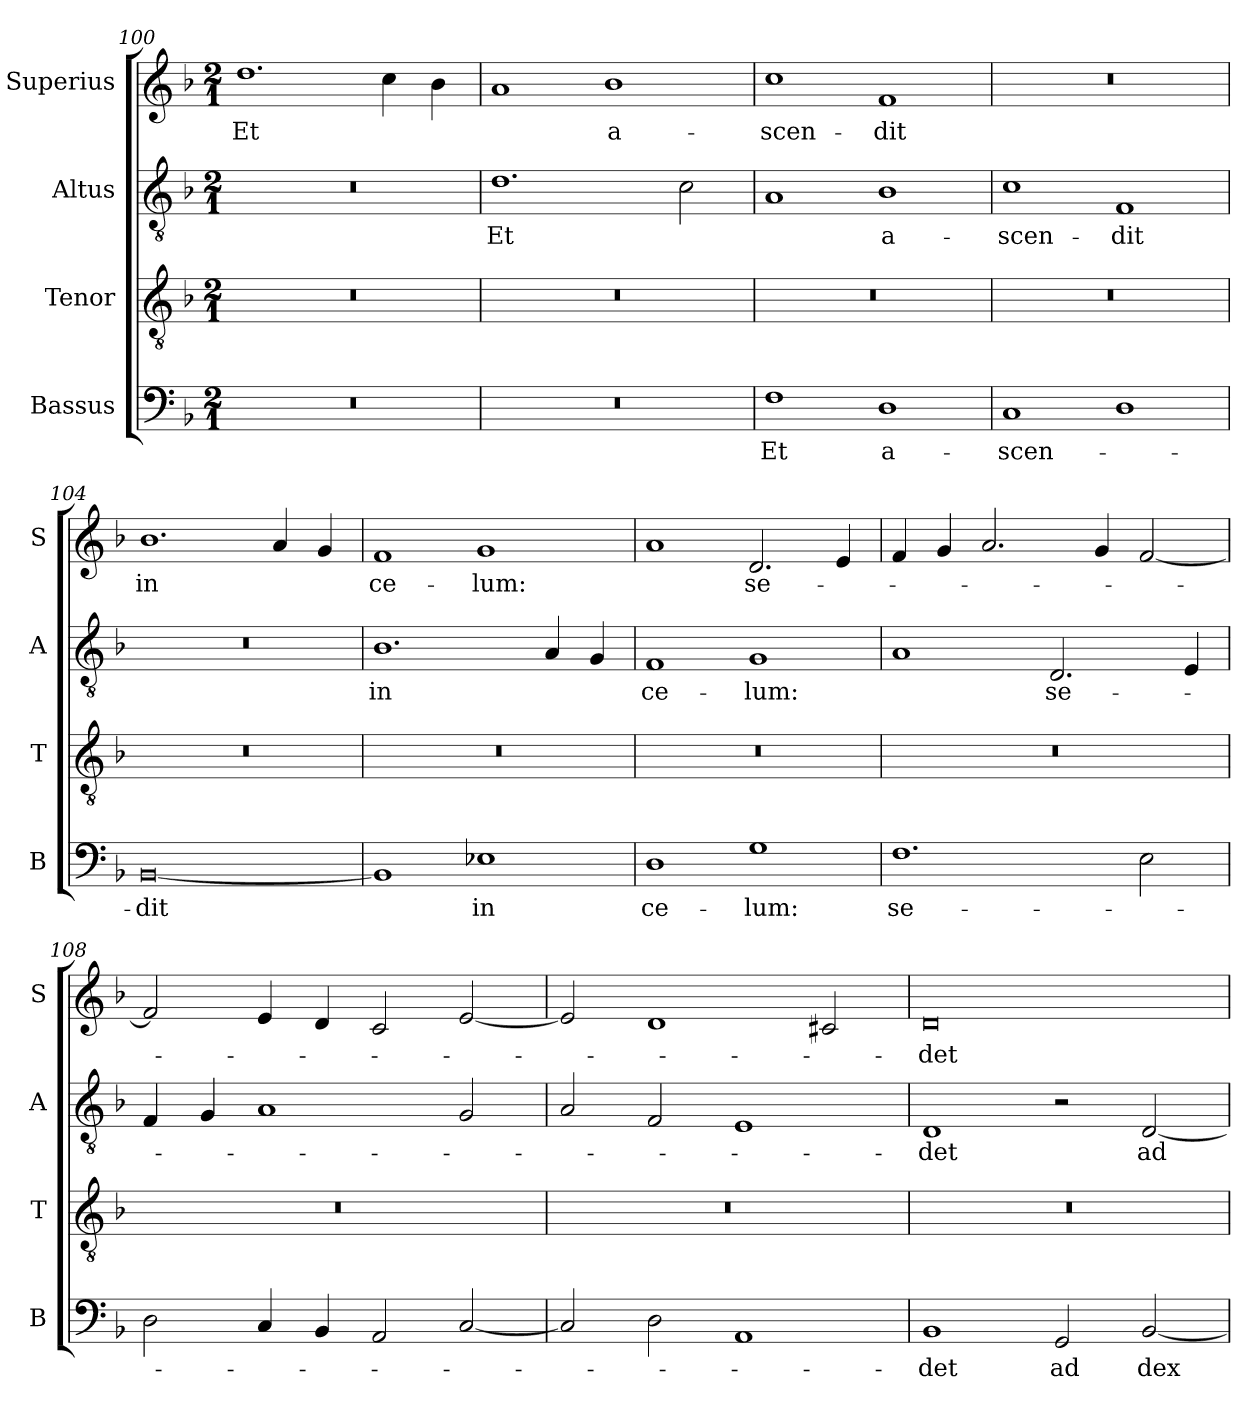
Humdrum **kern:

**kern	**text	**kern	**kern	**text	**kern	**text
*part4	*part4	*part3	*part2	*part2	*part1	*part1
*staff4	*staff4	*staff3	*staff2	*staff2	*staff1	*staff1
*I"Bassus	*	*I"Tenor	*I"Altus	*	*I"Superius	*
*I'B	*	*I'T	*I'A	*	*I'S	*
*clefF4	*	*clefGv2	*clefGv2	*	*clefG2	*
*k[b-]	*	*k[b-]	*k[b-]	*	*k[b-]	*
*M2/1	*	*M2/1	*M2/1	*	*M2/1	*
=100	=100	=100	=100	=100	=100	=100
0r	.	0r	0r	.	1.dd	Et
.	.	.	.	.	4cc	.
.	.	.	.	.	4b-	.
=101	=101	=101	=101	=101	=101	=101
0r	.	0r	1.d	Et	1a	.
.	.	.	.	.	1b-	a-
.	.	.	2c	.	.	.
=102	=102	=102	=102	=102	=102	=102
1F	Et	0r	1A	.	1cc	-scen-
1D	a-	.	1B-	a-	1f	-dit
=103	=103	=103	=103	=103	=103	=103
1C	-scen-	0r	1c	-scen-	0r	.
1D	.	.	1F	-dit	.	.
=104	=104	=104	=104	=104	=104	=104
[0BB-	-dit	0r	0r	.	1.b-	in
.	.	.	.	.	4a	.
.	.	.	.	.	4g	.
=105	=105	=105	=105	=105	=105	=105
1BB-]	.	0r	1.B-	in	1f	ce-
1E-X	in	.	.	.	1g	-lum:
.	.	.	4A	.	.	.
.	.	.	4G	.	.	.
=106	=106	=106	=106	=106	=106	=106
1D	ce-	0r	1F	ce-	1a	.
1G	-lum:	.	1G	-lum:	2.d	se-
.	.	.	.	.	4e	.
=107	=107	=107	=107	=107	=107	=107
1.F	se-	0r	1A	.	4f	.
.	.	.	.	.	4g	.
.	.	.	.	.	2.a	.
.	.	.	2.D	se-	.	.
.	.	.	.	.	4g	.
2E	.	.	.	.	[2f	.
.	.	.	4E	.	.	.
=108	=108	=108	=108	=108	=108	=108
2D	.	0r	4F	.	2f]	.
.	.	.	4G	.	.	.
4C	.	.	1A	.	4e	.
4BB-	.	.	.	.	4d	.
2AA	.	.	.	.	2c	.
[2C	.	.	2G	.	[2e	.
=109	=109	=109	=109	=109	=109	=109
2C]	.	0r	2A	.	2e]	.
2D	.	.	2F	.	1d	.
1AA	.	.	1E	.	.	.
.	.	.	.	.	2c#X	.
=110	=110	=110	=110	=110	=110	=110
1BB-	-det	0r	1D	-det	0d	-det
2GG	ad	.	2r	.	.	.
[2BB-	dex-	.	[2D	ad	.	.
=	=	=	=	=	=	=
*-	*-	*-	*-	*-	*-	*-
